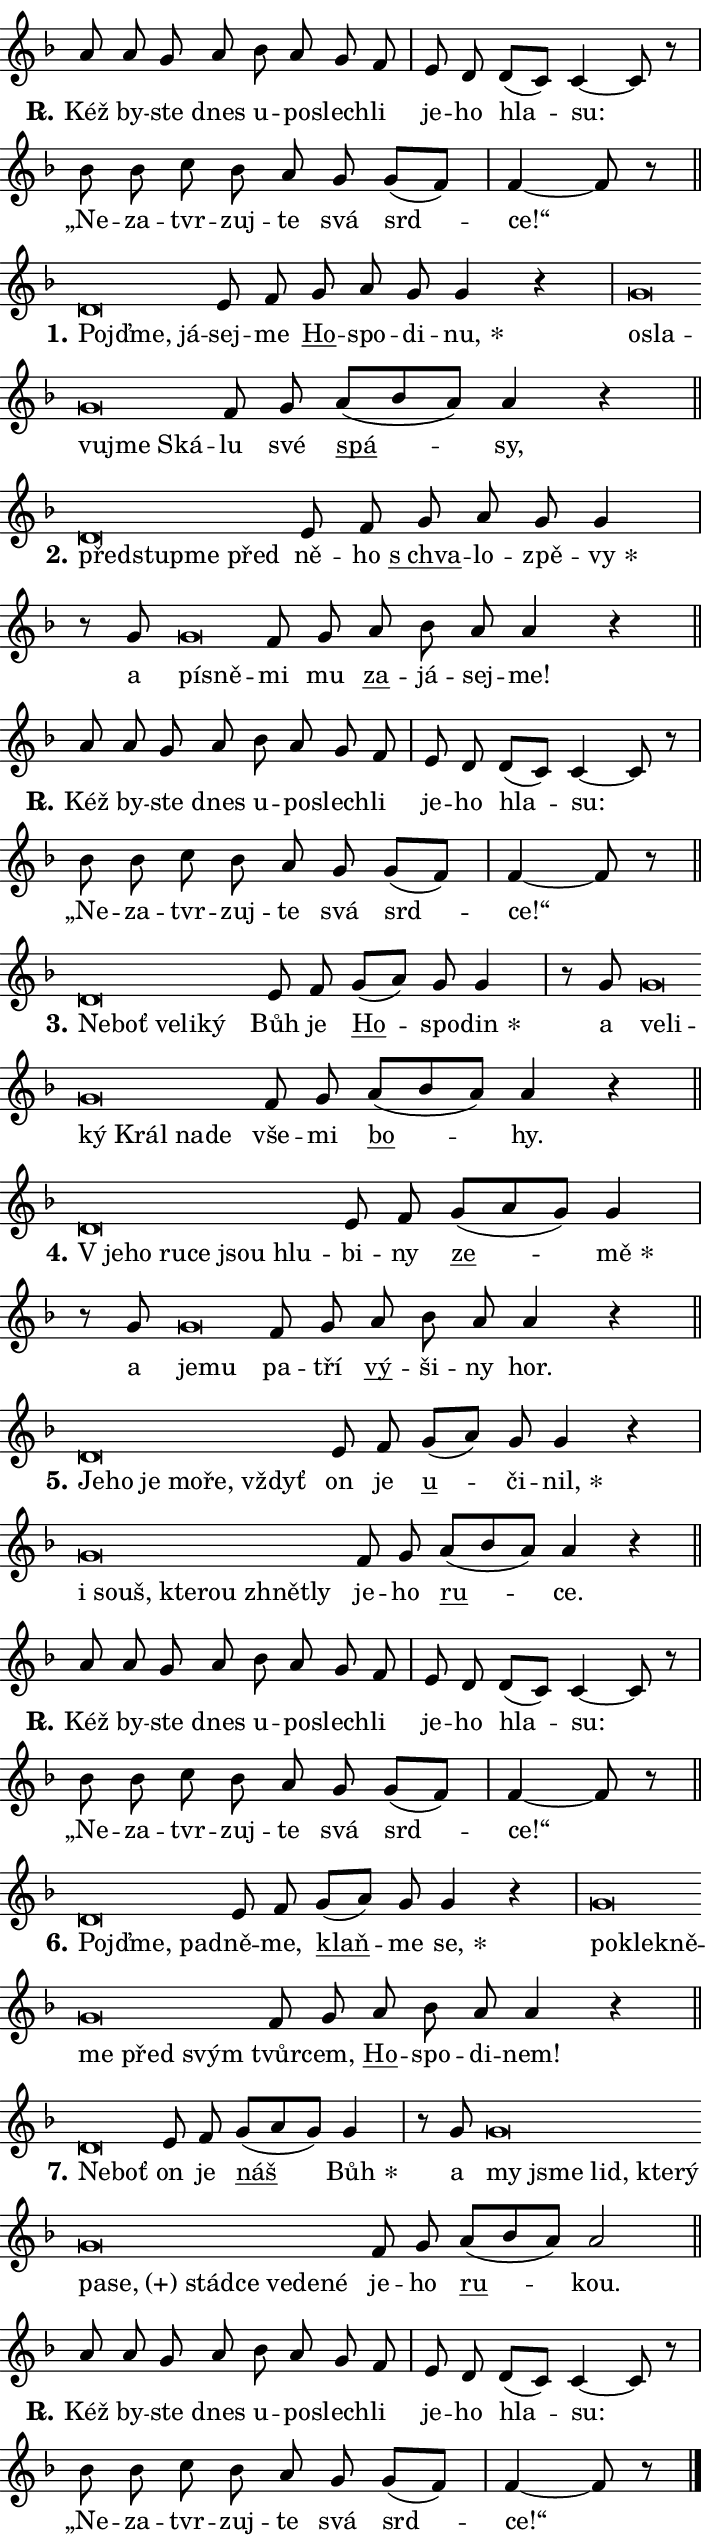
\version "2.24.0"
\header { tagline = "" }
\paper {
  indent = 0\cm
  top-margin = 0\cm
  right-margin = 0.13\cm % to fit lyric hyphens
  bottom-margin = 0\cm
  left-margin = 0\cm
  paper-width = 12\cm
  page-breaking = #ly:one-page-breaking
  system-system-spacing.basic-distance = #11
  score-system-spacing.basic-distance = #11
  ragged-last = ##f
}


%% Author: Thomas Morley
%% https://lists.gnu.org/archive/html/lilypond-user/2020-05/msg00002.html
#(define (line-position grob)
"Returns position of @var[grob} in current system:
   @code{'start}, if at first time-step
   @code{'end}, if at last time-step
   @code{'middle} otherwise
"
  (let* ((col (ly:item-get-column grob))
         (ln (ly:grob-object col 'left-neighbor))
         (rn (ly:grob-object col 'right-neighbor))
         (col-to-check-left (if (ly:grob? ln) ln col))
         (col-to-check-right (if (ly:grob? rn) rn col))
         (break-dir-left
           (and
             (ly:grob-property col-to-check-left 'non-musical #f)
             (ly:item-break-dir col-to-check-left)))
         (break-dir-right
           (and
             (ly:grob-property col-to-check-right 'non-musical #f)
             (ly:item-break-dir col-to-check-right))))
        (cond ((eqv? 1 break-dir-left) 'start)
              ((eqv? -1 break-dir-right) 'end)
              (else 'middle))))

#(define (tranparent-at-line-position vctor)
  (lambda (grob)
  "Relying on @code{line-position} select the relevant enry from @var{vctor}.
Used to determine transparency,"
    (case (line-position grob)
      ((end) (not (vector-ref vctor 0)))
      ((middle) (not (vector-ref vctor 1)))
      ((start) (not (vector-ref vctor 2))))))

noteHeadBreakVisibility =
#(define-music-function (break-visibility)(vector?)
"Makes @code{NoteHead}s transparent relying on @var{break-visibility}"
#{
  \override NoteHead.transparent =
    #(tranparent-at-line-position break-visibility)
#})

#(define delete-ledgers-for-transparent-note-heads
  (lambda (grob)
    "Reads whether a @code{NoteHead} is transparent.
If so this @code{NoteHead} is removed from @code{'note-heads} from
@var{grob}, which is supposed to be @code{LedgerLineSpanner}.
As a result ledgers are not printed for this @code{NoteHead}"
    (let* ((nhds-array (ly:grob-object grob 'note-heads))
           (nhds-list
             (if (ly:grob-array? nhds-array)
                 (ly:grob-array->list nhds-array)
                 '()))
           ;; Relies on the transparent-property being done before
           ;; Staff.LedgerLineSpanner.after-line-breaking is executed.
           ;; This is fragile ...
           (to-keep
             (remove
               (lambda (nhd)
                 (ly:grob-property nhd 'transparent #f))
               nhds-list)))
      ;; TODO find a better method to iterate over grob-arrays, similiar
      ;; to filter/remove etc for lists
      ;; For now rebuilt from scratch
      (set! (ly:grob-object grob 'note-heads)  '())
      (for-each
        (lambda (nhd)
          (ly:pointer-group-interface::add-grob grob 'note-heads nhd))
        to-keep))))

squashNotes = {
  \override NoteHead.X-extent = #'(-0.2 . 0.2)
  \override NoteHead.Y-extent = #'(-0.75 . 0)
  \override NoteHead.stencil =
    #(lambda (grob)
       (let ((pos (ly:grob-property grob 'staff-position)))
         (begin
           (if (< pos -7) (display "ERROR: Lower brevis then expected\n") (display ""))
           (if (<= pos -6) ly:text-interface::print ly:note-head::print))))
}
unSquashNotes = {
  \revert NoteHead.X-extent
  \revert NoteHead.Y-extent
  \revert NoteHead.stencil
}

hideNotes = \noteHeadBreakVisibility #begin-of-line-visible
unHideNotes = \noteHeadBreakVisibility #all-visible

% work-around for resetting accidentals
% https://lilypond.org/doc/v2.23/Documentation/notation/displaying-rhythms#unmetered-music
cadenzaMeasure = {
  \cadenzaOff
  \partial 1024 s1024
  \cadenzaOn
}

#(define-markup-command (accent layout props text) (markup?)
  "Underline accented syllable"
  (interpret-markup layout props
    #{\markup \override #'(offset . 4.3) \underline { #text }#}))

responsum = \markup \concat {
  "R" \hspace #-1.05 \path #0.1 #'((moveto 0 0.07) (lineto 0.9 0.8)) \hspace #0.05 "."
}

spaceSize = #0.6828661417322834 % exact space size for TeX Gyre Schola

\layout {
  \context {
    \Staff
    \remove "Time_signature_engraver"
    \override LedgerLineSpanner.after-line-breaking = #delete-ledgers-for-transparent-note-heads
  }
  \context {
    \Lyrics {
      \override LyricSpace.minimum-distance = \spaceSize
      \override LyricText.font-name = #"TeX Gyre Schola"
      \override LyricText.font-size = 1
      \override StanzaNumber.font-name = #"TeX Gyre Schola Bold"
      \override StanzaNumber.font-size = 1
    }
  }
  \context {
    \Score 
    \override NoteHead.text =
      #(lambda (grob) 
        (let ((pos (ly:grob-property grob 'staff-position)))
          #{\markup {
            \combine
              \halign #-0.55 \raise #(if (= pos -6) 0 0.5) \override #'(thickness . 2) \draw-line #'(3.2 . 0)
              \musicglyph "noteheads.sM1"
          }#}))
  }
}

% magnetic-lyrics.ily
%
%   written by
%     Jean Abou Samra <jean@abou-samra.fr>
%     Werner Lemberg <wl@gnu.org>
%
%   adapted by
%     Jiri Hon <jiri.hon@gmail.com>
%
% Version 2022-Apr-15

% https://www.mail-archive.com/lilypond-user@gnu.org/msg149350.html

#(define (Left_hyphen_pointer_engraver context)
   "Collect syllable-hyphen-syllable occurrences in lyrics and store
them in properties.  This engraver only looks to the left.  For
example, if the lyrics input is @code{foo -- bar}, it does the
following.

@itemize @bullet
@item
Set the @code{text} property of the @code{LyricHyphen} grob between
@q{foo} and @q{bar} to @code{foo}.

@item
Set the @code{left-hyphen} property of the @code{LyricText} grob with
text @q{foo} to the @code{LyricHyphen} grob between @q{foo} and
@q{bar}.
@end itemize

Use this auxiliary engraver in combination with the
@code{lyric-@/text::@/apply-@/magnetic-@/offset!} hook."
   (let ((hyphen #f)
         (text #f))
     (make-engraver
      (acknowledgers
       ((lyric-syllable-interface engraver grob source-engraver)
        (set! text grob)))
      (end-acknowledgers
       ((lyric-hyphen-interface engraver grob source-engraver)
        ;(when (not (grob::has-interface grob 'lyric-space-interface))
          (set! hyphen grob)));)
      ((stop-translation-timestep engraver)
       (when (and text hyphen)
         (ly:grob-set-object! text 'left-hyphen hyphen))
       (set! text #f)
       (set! hyphen #f)))))

#(define (lyric-text::apply-magnetic-offset! grob)
   "If the space between two syllables is less than the value in
property @code{LyricText@/.details@/.squash-threshold}, move the right
syllable to the left so that it gets concatenated with the left
syllable.

Use this function as a hook for
@code{LyricText@/.after-@/line-@/breaking} if the
@code{Left_@/hyphen_@/pointer_@/engraver} is active."
   (let ((hyphen (ly:grob-object grob 'left-hyphen #f)))
     (when hyphen
       (let ((left-text (ly:spanner-bound hyphen LEFT)))
         (when (grob::has-interface left-text 'lyric-syllable-interface)
           (let* ((common (ly:grob-common-refpoint grob left-text X))
                  (this-x-ext (ly:grob-extent grob common X))
                  (left-x-ext
                   (begin
                     ;; Trigger magnetism for left-text.
                     (ly:grob-property left-text 'after-line-breaking)
                     (ly:grob-extent left-text common X)))
                  ;; `delta` is the gap width between two syllables.
                  (delta (- (interval-start this-x-ext)
                            (interval-end left-x-ext)))
                  (details (ly:grob-property grob 'details))
                  (threshold (assoc-get 'squash-threshold details 0.2)))
             (when (< delta threshold)
               (let* (;; We have to manipulate the input text so that
                      ;; ligatures crossing syllable boundaries are not
                      ;; disabled.  For languages based on the Latin
                      ;; script this is essentially a beautification.
                      ;; However, for non-Western scripts it can be a
                      ;; necessity.
                      (lt (ly:grob-property left-text 'text))
                      (rt (ly:grob-property grob 'text))
                      (is-space (grob::has-interface hyphen 'lyric-space-interface))
                      (space (if is-space " " ""))
                      (extra-delta (if is-space spaceSize 0))
                      ;; Append new syllable.
                      (ltrt-space (if (and (string? lt) (string? rt))
                                (string-append lt space rt)
                                (make-concat-markup (list lt space rt))))
                      ;; Right-align `ltrt` to the right side.
                      (ltrt-space-markup (grob-interpret-markup
                               grob
                               (make-translate-markup
                                (cons (interval-length this-x-ext) 0)
                                (make-right-align-markup ltrt-space)))))
                 (begin
                   ;; Don't print `left-text`.
                   (ly:grob-set-property! left-text 'stencil #f)
                   ;; Set text and stencil (which holds all collected
                   ;; syllables so far) and shift it to the left.
                   (ly:grob-set-property! grob 'text ltrt-space)
                   (ly:grob-set-property! grob 'stencil ltrt-space-markup)
                   (ly:grob-translate-axis! grob (- (- delta extra-delta)) X))))))))))


#(define (lyric-hyphen::displace-bounds-first grob)
   ;; Make very sure this callback isn't triggered too early.
   (let ((left (ly:spanner-bound grob LEFT))
         (right (ly:spanner-bound grob RIGHT)))
     (ly:grob-property left 'after-line-breaking)
     (ly:grob-property right 'after-line-breaking)
     (ly:lyric-hyphen::print grob)))

squashThreshold = #0.4

\layout {
  \context {
    \Lyrics
    \consists #Left_hyphen_pointer_engraver
    \override LyricText.after-line-breaking =
      #lyric-text::apply-magnetic-offset!
    \override LyricHyphen.stencil = #lyric-hyphen::displace-bounds-first
    \override LyricText.details.squash-threshold = \squashThreshold
    \override LyricHyphen.minimum-distance = 0
    \override LyricHyphen.minimum-length = \squashThreshold
  }
}

squashText = \override LyricText.details.squash-threshold = 9999
unSquashText = \override LyricText.details.squash-threshold = \squashThreshold

leftText = \override LyricText.self-alignment-X = #LEFT
unLeftText = \revert LyricText.self-alignment-X

starOffset = #(lambda (grob) 
                (let ((x_offset (ly:self-alignment-interface::aligned-on-x-parent grob)))
                  (if (= x_offset 0) 0 (+ x_offset 1.2))))

star = #(define-music-function (syllable)(string?)
"Append star separator at the end of a syllable"
#{
  \once \override LyricText.X-offset = #starOffset
  \lyricmode { \markup {
    #syllable
    \override #'((font-name . "TeX Gyre Schola Bold")) \hspace #0.2 \lower #0.65 \larger "*"
  } }
#})

starAccent = #(define-music-function (syllable)(string?)
"Append star separator at the end of a syllable and make accent"
#{
  \once \override LyricText.X-offset = #starOffset
  \lyricmode { \markup {
    \accent #syllable
    \override #'((font-name . "TeX Gyre Schola Bold")) \hspace #0.2 \lower #0.65 \larger "*"
  } }
#})

breath = #(define-music-function (syllable)(string?)
"Append breathing indicator at the end of a syllable"
#{
  \lyricmode { \markup { #syllable "+" } }
#})

optionalBreath = #(define-music-function (syllable)(string?)
"Append optional breathing indicator at the end of a syllable"
#{
  \lyricmode { \markup { #syllable "(+)" } }
#})


\score {
    <<
        \new Voice = "melody" { \cadenzaOn \key f \major \relative { a'8 a g a bes a g f \cadenzaMeasure \bar "|" e d \bar "" d[( c)] c4~ c8 r8 \cadenzaMeasure \bar "|" bes' bes c bes a g g[( f)] \cadenzaMeasure \bar "|" f4~ f8 r \cadenzaMeasure \bar "||" \break } }
        \new Lyrics \lyricsto "melody" { \lyricmode { \set stanza = \responsum
Kéž by -- ste dnes u -- po -- slech -- li je -- ho hla -- su: „Ne -- za -- tvr -- zuj -- te svá srd -- ce!“ } }
    >>
    \layout {}
}

\score {
    <<
        \new Voice = "melody" { \cadenzaOn \key f \major \relative { \squashNotes d'\breve*1/16 \hideNotes \breve*1/16 \breve*1/16 \bar "" \unHideNotes \unSquashNotes e8 f \bar "" g a g g4 r \cadenzaMeasure \bar "|" \squashNotes g\breve*1/16 \hideNotes \breve*1/16 \bar "" \breve*1/16 \bar "" \breve*1/16 \breve*1/16 \bar "" \unHideNotes \unSquashNotes f8 g \bar "" a[( bes a)] a4 r \cadenzaMeasure \bar "||" \break } }
        \new Lyrics \lyricsto "melody" { \lyricmode { \set stanza = "1."
\leftText Pojď -- \squashText me, já -- \unLeftText \unSquashText sej -- me \markup \accent Ho -- spo -- di -- \star nu, \leftText o -- \squashText sla -- vu -- jme Ská -- \unLeftText \unSquashText lu své \markup \accent spá -- sy, } }
    >>
    \layout {}
}

\score {
    <<
        \new Voice = "melody" { \cadenzaOn \key f \major \relative { \squashNotes d'\breve*1/16 \hideNotes \breve*1/16 \bar "" \breve*1/16 \breve*1/16 \bar "" \unHideNotes \unSquashNotes e8 f \bar "" g a g g4 \cadenzaMeasure \bar "|" r8 g8 \squashNotes g\breve*1/16 \hideNotes \breve*1/16 \bar "" \unHideNotes \unSquashNotes f8 g \bar "" a bes a a4 r \cadenzaMeasure \bar "||" \break } }
        \new Lyrics \lyricsto "melody" { \lyricmode { \set stanza = "2."
\leftText před -- \squashText stup -- me před \unLeftText \unSquashText ně -- ho \markup \accent "s chva" -- lo -- zpě -- \star vy a \leftText pí -- \squashText sně -- \unLeftText \unSquashText mi mu \markup \accent za -- já -- sej -- me! } }
    >>
    \layout {}
}

\score {
    <<
        \new Voice = "melody" { \cadenzaOn \key f \major \relative { a'8 a g a bes a g f \cadenzaMeasure \bar "|" e d \bar "" d[( c)] c4~ c8 r8 \cadenzaMeasure \bar "|" bes' bes c bes a g g[( f)] \cadenzaMeasure \bar "|" f4~ f8 r \cadenzaMeasure \bar "||" \break } }
        \new Lyrics \lyricsto "melody" { \lyricmode { \set stanza = \responsum
Kéž by -- ste dnes u -- po -- slech -- li je -- ho hla -- su: „Ne -- za -- tvr -- zuj -- te svá srd -- ce!“ } }
    >>
    \layout {}
}

\score {
    <<
        \new Voice = "melody" { \cadenzaOn \key f \major \relative { \squashNotes d'\breve*1/16 \hideNotes \breve*1/16 \bar "" \breve*1/16 \bar "" \breve*1/16 \breve*1/16 \bar "" \unHideNotes \unSquashNotes e8 f \bar "" g[( a)] g g4 \cadenzaMeasure \bar "|" r8 g8 \squashNotes g\breve*1/16 \hideNotes \breve*1/16 \bar "" \breve*1/16 \bar "" \breve*1/16 \bar "" \breve*1/16 \breve*1/16 \bar "" \unHideNotes \unSquashNotes f8 g \bar "" a[( bes a)] a4 r \cadenzaMeasure \bar "||" \break } }
        \new Lyrics \lyricsto "melody" { \lyricmode { \set stanza = "3."
\leftText Ne -- \squashText boť ve -- li -- ký \unLeftText \unSquashText Bůh je \markup \accent Ho -- spo -- \star din a \leftText ve -- \squashText li -- ký Král na -- de \unLeftText \unSquashText vše -- mi \markup \accent bo -- hy. } }
    >>
    \layout {}
}

\score {
    <<
        \new Voice = "melody" { \cadenzaOn \key f \major \relative { \squashNotes d'\breve*1/16 \hideNotes \breve*1/16 \bar "" \breve*1/16 \bar "" \breve*1/16 \bar "" \breve*1/16 \breve*1/16 \bar "" \unHideNotes \unSquashNotes e8 f \bar "" g[( a g)] g4 \cadenzaMeasure \bar "|" r8 g8 \squashNotes g\breve*1/16 \hideNotes \breve*1/16 \bar "" \unHideNotes \unSquashNotes f8 g \bar "" a bes a a4 r \cadenzaMeasure \bar "||" \break } }
        \new Lyrics \lyricsto "melody" { \lyricmode { \set stanza = "4."
\leftText "V je" -- \squashText ho ru -- ce jsou hlu -- \unLeftText \unSquashText bi -- ny \markup \accent ze -- \star mě a \leftText je -- \squashText mu \unLeftText \unSquashText pa -- tří \markup \accent vý -- ši -- ny hor. } }
    >>
    \layout {}
}

\score {
    <<
        \new Voice = "melody" { \cadenzaOn \key f \major \relative { \squashNotes d'\breve*1/16 \hideNotes \breve*1/16 \bar "" \breve*1/16 \bar "" \breve*1/16 \bar "" \breve*1/16 \breve*1/16 \bar "" \unHideNotes \unSquashNotes e8 f \bar "" g[( a)] g g4 r \cadenzaMeasure \bar "|" \squashNotes g\breve*1/16 \hideNotes \breve*1/16 \bar "" \breve*1/16 \bar "" \breve*1/16 \bar "" \breve*1/16 \breve*1/16 \bar "" \unHideNotes \unSquashNotes f8 g \bar "" a[( bes a)] a4 r \cadenzaMeasure \bar "||" \break } }
        \new Lyrics \lyricsto "melody" { \lyricmode { \set stanza = "5."
\leftText Je -- \squashText ho je mo -- ře, vždyť \unLeftText \unSquashText on je \markup \accent u -- či -- \star nil, \leftText i \squashText souš, kte -- rou zhnět -- ly \unLeftText \unSquashText je -- ho \markup \accent ru -- ce. } }
    >>
    \layout {}
}

\score {
    <<
        \new Voice = "melody" { \cadenzaOn \key f \major \relative { a'8 a g a bes a g f \cadenzaMeasure \bar "|" e d \bar "" d[( c)] c4~ c8 r8 \cadenzaMeasure \bar "|" bes' bes c bes a g g[( f)] \cadenzaMeasure \bar "|" f4~ f8 r \cadenzaMeasure \bar "||" \break } }
        \new Lyrics \lyricsto "melody" { \lyricmode { \set stanza = \responsum
Kéž by -- ste dnes u -- po -- slech -- li je -- ho hla -- su: „Ne -- za -- tvr -- zuj -- te svá srd -- ce!“ } }
    >>
    \layout {}
}

\score {
    <<
        \new Voice = "melody" { \cadenzaOn \key f \major \relative { \squashNotes d'\breve*1/16 \hideNotes \breve*1/16 \breve*1/16 \bar "" \unHideNotes \unSquashNotes e8 f \bar "" g[( a)] g g4 r \cadenzaMeasure \bar "|" \squashNotes g\breve*1/16 \hideNotes \breve*1/16 \bar "" \breve*1/16 \bar "" \breve*1/16 \bar "" \breve*1/16 \breve*1/16 \bar "" \unHideNotes \unSquashNotes f8 g \bar "" a bes a a4 r \cadenzaMeasure \bar "||" \break } }
        \new Lyrics \lyricsto "melody" { \lyricmode { \set stanza = "6."
\leftText Pojď -- \squashText me, pad -- \unLeftText \unSquashText ně -- me, \markup \accent klaň -- me \star se, \leftText po -- \squashText kle -- kně -- me před svým \unLeftText \unSquashText tvůr -- cem, \markup \accent Ho -- spo -- di -- nem! } }
    >>
    \layout {}
}

\score {
    <<
        \new Voice = "melody" { \cadenzaOn \key f \major \relative { \squashNotes d'\breve*1/16 \hideNotes \breve*1/16 \bar "" \unHideNotes \unSquashNotes e8 f \bar "" g[( a g)] g4 \cadenzaMeasure \bar "|" r8 g \squashNotes g\breve*1/16 \hideNotes \breve*1/16 \bar "" \breve*1/16 \bar "" \breve*1/16 \bar "" \breve*1/16 \bar "" \breve*1/16 \bar "" \breve*1/16 \bar "" \breve*1/16 \bar "" \breve*1/16 \bar "" \breve*1/16 \bar "" \breve*1/16 \breve*1/16 \bar "" \unHideNotes \unSquashNotes f8 g \bar "" a[( bes a)] a2 \cadenzaMeasure \bar "||" \break } }
        \new Lyrics \lyricsto "melody" { \lyricmode { \set stanza = "7."
\leftText Ne -- \squashText boť \unLeftText \unSquashText on je \markup \accent náš \star Bůh a \leftText my \squashText jsme lid, kte -- rý pa -- \optionalBreath se, stád -- ce ve -- de -- né \unLeftText \unSquashText je -- ho \markup \accent ru -- kou. } }
    >>
    \layout {}
}

\score {
    <<
        \new Voice = "melody" { \cadenzaOn \key f \major \relative { a'8 a g a bes a g f \cadenzaMeasure \bar "|" e d \bar "" d[( c)] c4~ c8 r8 \cadenzaMeasure \bar "|" bes' bes c bes a g g[( f)] \cadenzaMeasure \bar "|" f4~ f8 r \cadenzaMeasure \bar "||" \break } \bar "|." }
        \new Lyrics \lyricsto "melody" { \lyricmode { \set stanza = \responsum
Kéž by -- ste dnes u -- po -- slech -- li je -- ho hla -- su: „Ne -- za -- tvr -- zuj -- te svá srd -- ce!“ } }
    >>
    \layout {}
}
